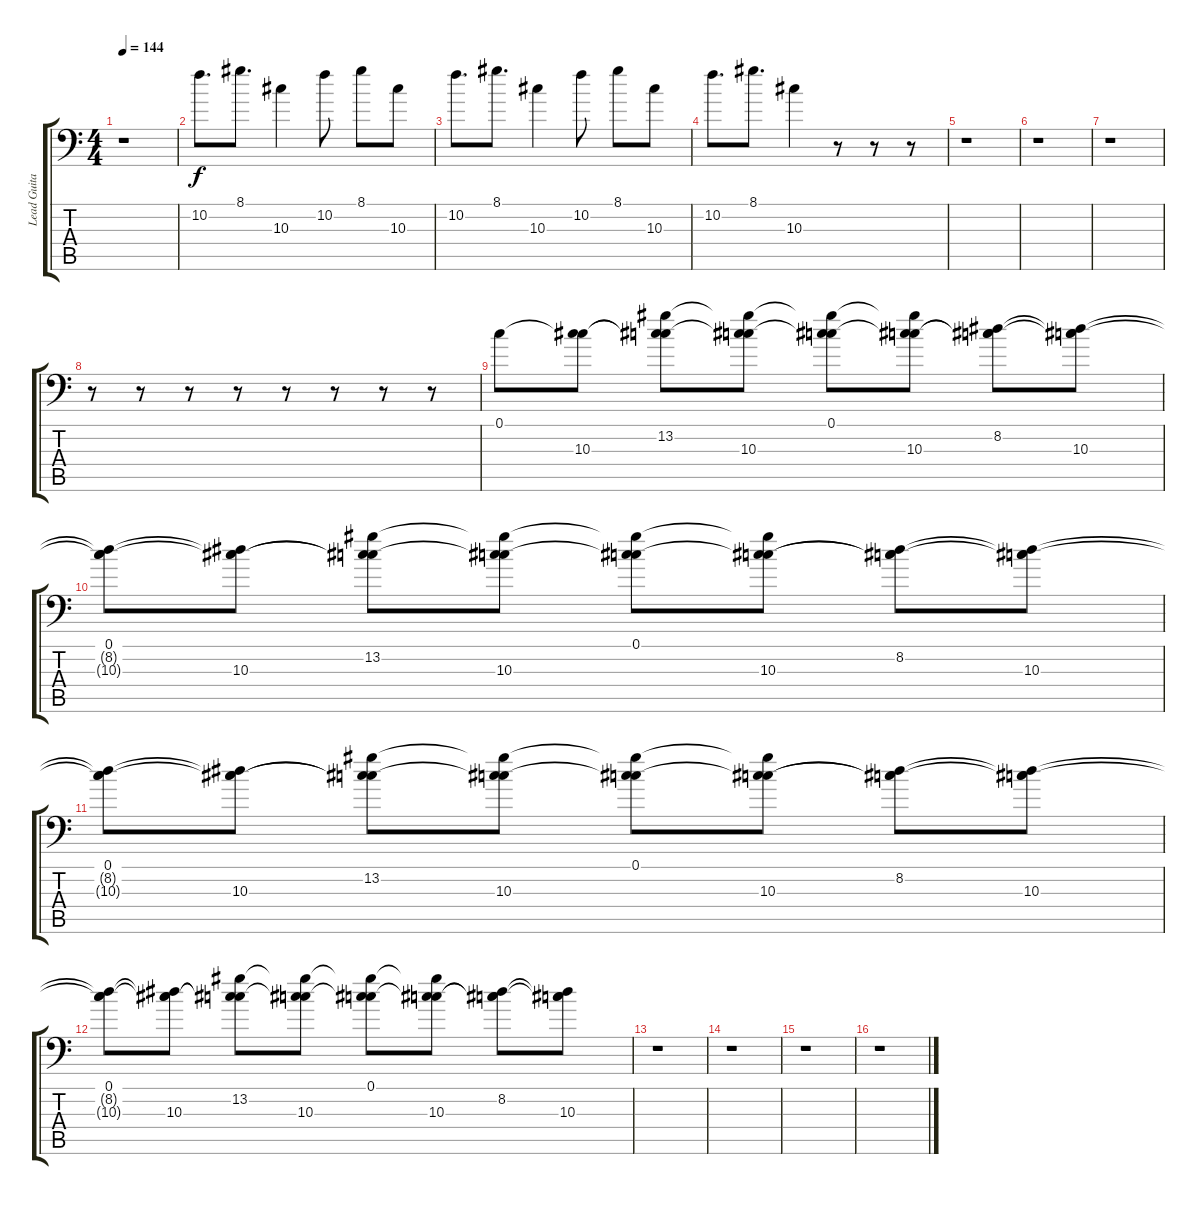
\track ("Lead Guitar" "Lead Guita") {instrument distortionguitar}
\staff {score tabs}
\tuning (C4 G3 Eb3 Bb2 F2 Bb1) {hide}
\ts (4 4)
\tempo 144
\clef f4
\ks c
r.1{dy f} |
10.2.8{d} 8.1.8{d} 10.3.4 10.2.8 8.1.8 10.3.8 |
10.2.8{d} 8.1.8{d} 10.3.4 10.2.8 8.1.8 10.3.8 |
10.2.8{d} 8.1.8{d} 10.3.4 r.8 r.8 r.8 |
r.1 |
r.1 |
r.1 |
r.8 r.8 r.8 r.8 r.8 r.8 r.8 r.8 |
0.1.8 (0.1{t} 10.3).8 (0.1{t} 13.2 10.3{t}).8 (0.1{t} 13.2{t} 10.3).8 (0.1 13.2{t} 10.3{t}).8 (0.1{t} 13.2{t} 10.3).8 (0.1{t} 8.2 10.3{t}).8 (0.1{t} 8.2{t} 10.3).8 |
(0.1 8.2{t} 10.3{t}).8 (0.1{t} 8.2{t} 10.3).8 (0.1{t} 13.2 10.3{t}).8 (0.1{t} 13.2{t} 10.3).8 (0.1 13.2{t} 10.3{t}).8 (0.1{t} 13.2{t} 10.3).8 (0.1{t} 8.2 10.3{t}).8 (0.1{t} 8.2{t} 10.3).8 |
(0.1 8.2{t} 10.3{t}).8 (0.1{t} 8.2{t} 10.3).8 (0.1{t} 13.2 10.3{t}).8 (0.1{t} 13.2{t} 10.3).8 (0.1 13.2{t} 10.3{t}).8 (0.1{t} 13.2{t} 10.3).8 (0.1{t} 8.2 10.3{t}).8 (0.1{t} 8.2{t} 10.3).8 |
(0.1 8.2{t} 10.3{t}).8 (0.1{t} 8.2{t} 10.3).8 (0.1{t} 13.2 10.3{t}).8 (0.1{t} 13.2{t} 10.3).8 (0.1 13.2{t} 10.3{t}).8 (0.1{t} 13.2{t} 10.3).8 (0.1{t} 8.2 10.3{t}).8 (0.1{t} 8.2{t} 10.3).8 |
r.1 |
r.1 |
r.1 |
r.1
